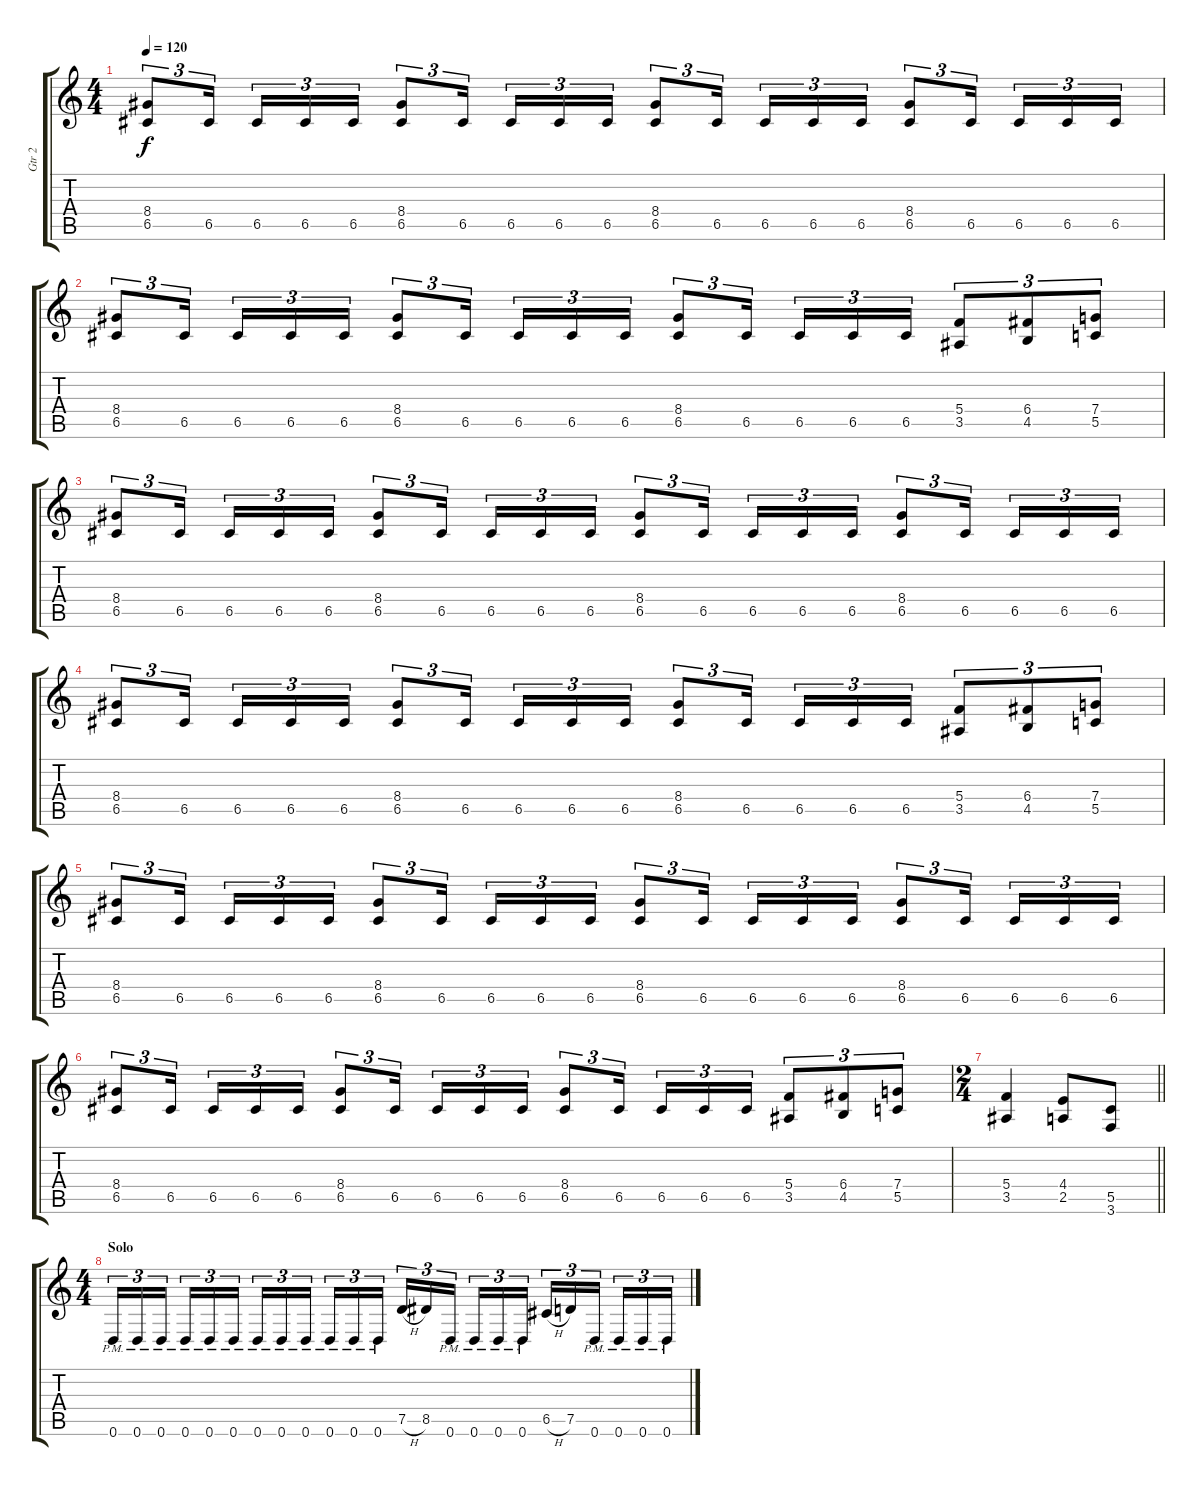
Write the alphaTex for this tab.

\track ("Gtr 2" "Gtr 2") {instrument distortionguitar}
\staff {score tabs}
\tuning (D4 A3 F3 C3 G2 D2) {hide}
\ts (4 4)
\tempo 120
\clef g2
\ks c
(8.4 6.5).8{tu (3 2) dy f} 6.5.16{tu (3 2) beam splitsecondary} 6.5.16{tu (3 2)} 6.5.16{tu (3 2)} 6.5.16{tu (3 2)} (8.4 6.5).8{tu (3 2)} 6.5.16{tu (3 2) beam splitsecondary} 6.5.16{tu (3 2)} 6.5.16{tu (3 2)} 6.5.16{tu (3 2)} (8.4 6.5).8{tu (3 2)} 6.5.16{tu (3 2) beam splitsecondary} 6.5.16{tu (3 2)} 6.5.16{tu (3 2)} 6.5.16{tu (3 2)} (8.4 6.5).8{tu (3 2)} 6.5.16{tu (3 2) beam splitsecondary} 6.5.16{tu (3 2)} 6.5.16{tu (3 2)} 6.5.16{tu (3 2)} |
(8.4 6.5).8{tu (3 2)} 6.5.16{tu (3 2) beam splitsecondary} 6.5.16{tu (3 2)} 6.5.16{tu (3 2)} 6.5.16{tu (3 2)} (8.4 6.5).8{tu (3 2)} 6.5.16{tu (3 2) beam splitsecondary} 6.5.16{tu (3 2)} 6.5.16{tu (3 2)} 6.5.16{tu (3 2)} (8.4 6.5).8{tu (3 2)} 6.5.16{tu (3 2) beam splitsecondary} 6.5.16{tu (3 2)} 6.5.16{tu (3 2)} 6.5.16{tu (3 2)} (5.4 3.5).8{tu (3 2)} (6.4 4.5).8{tu (3 2)} (7.4 5.5).8{tu (3 2)} |
(8.4 6.5).8{tu (3 2)} 6.5.16{tu (3 2) beam splitsecondary} 6.5.16{tu (3 2)} 6.5.16{tu (3 2)} 6.5.16{tu (3 2)} (8.4 6.5).8{tu (3 2)} 6.5.16{tu (3 2) beam splitsecondary} 6.5.16{tu (3 2)} 6.5.16{tu (3 2)} 6.5.16{tu (3 2)} (8.4 6.5).8{tu (3 2)} 6.5.16{tu (3 2) beam splitsecondary} 6.5.16{tu (3 2)} 6.5.16{tu (3 2)} 6.5.16{tu (3 2)} (8.4 6.5).8{tu (3 2)} 6.5.16{tu (3 2) beam splitsecondary} 6.5.16{tu (3 2)} 6.5.16{tu (3 2)} 6.5.16{tu (3 2)} |
(8.4 6.5).8{tu (3 2)} 6.5.16{tu (3 2) beam splitsecondary} 6.5.16{tu (3 2)} 6.5.16{tu (3 2)} 6.5.16{tu (3 2)} (8.4 6.5).8{tu (3 2)} 6.5.16{tu (3 2) beam splitsecondary} 6.5.16{tu (3 2)} 6.5.16{tu (3 2)} 6.5.16{tu (3 2)} (8.4 6.5).8{tu (3 2)} 6.5.16{tu (3 2) beam splitsecondary} 6.5.16{tu (3 2)} 6.5.16{tu (3 2)} 6.5.16{tu (3 2)} (5.4 3.5).8{tu (3 2)} (6.4 4.5).8{tu (3 2)} (7.4 5.5).8{tu (3 2)} |
(8.4 6.5).8{tu (3 2)} 6.5.16{tu (3 2) beam splitsecondary} 6.5.16{tu (3 2)} 6.5.16{tu (3 2)} 6.5.16{tu (3 2)} (8.4 6.5).8{tu (3 2)} 6.5.16{tu (3 2) beam splitsecondary} 6.5.16{tu (3 2)} 6.5.16{tu (3 2)} 6.5.16{tu (3 2)} (8.4 6.5).8{tu (3 2)} 6.5.16{tu (3 2) beam splitsecondary} 6.5.16{tu (3 2)} 6.5.16{tu (3 2)} 6.5.16{tu (3 2)} (8.4 6.5).8{tu (3 2)} 6.5.16{tu (3 2) beam splitsecondary} 6.5.16{tu (3 2)} 6.5.16{tu (3 2)} 6.5.16{tu (3 2)} |
(8.4 6.5).8{tu (3 2)} 6.5.16{tu (3 2) beam splitsecondary} 6.5.16{tu (3 2)} 6.5.16{tu (3 2)} 6.5.16{tu (3 2)} (8.4 6.5).8{tu (3 2)} 6.5.16{tu (3 2) beam splitsecondary} 6.5.16{tu (3 2)} 6.5.16{tu (3 2)} 6.5.16{tu (3 2)} (8.4 6.5).8{tu (3 2)} 6.5.16{tu (3 2) beam splitsecondary} 6.5.16{tu (3 2)} 6.5.16{tu (3 2)} 6.5.16{tu (3 2)} (5.4 3.5).8{tu (3 2)} (6.4 4.5).8{tu (3 2)} (7.4 5.5).8{tu (3 2)} |
\ts (2 4)
\barLineRight lightlight
(5.4 3.5).4 (4.4 2.5).8 (5.5 3.6).8 |
\ts (4 4)
\section ("" "Solo")
0.6{pm}.16{tu (3 2)} 0.6{pm}.16{tu (3 2)} 0.6{pm}.16{tu (3 2) beam splitsecondary} 0.6{pm}.16{tu (3 2)} 0.6{pm}.16{tu (3 2)} 0.6{pm}.16{tu (3 2)} 0.6{pm}.16{tu (3 2)} 0.6{pm}.16{tu (3 2)} 0.6{pm}.16{tu (3 2) beam splitsecondary} 0.6{pm}.16{tu (3 2)} 0.6{pm}.16{tu (3 2)} 0.6{pm}.16{tu (3 2)} 7.5{h}.16{tu (3 2)} 8.5.16{tu (3 2)} 0.6{pm}.16{tu (3 2) beam splitsecondary} 0.6{pm}.16{tu (3 2)} 0.6{pm}.16{tu (3 2)} 0.6{pm}.16{tu (3 2)} 6.5{h}.16{tu (3 2)} 7.5.16{tu (3 2)} 0.6{pm}.16{tu (3 2) beam splitsecondary} 0.6{pm}.16{tu (3 2)} 0.6{pm}.16{tu (3 2)} 0.6{pm}.16{tu (3 2)}
